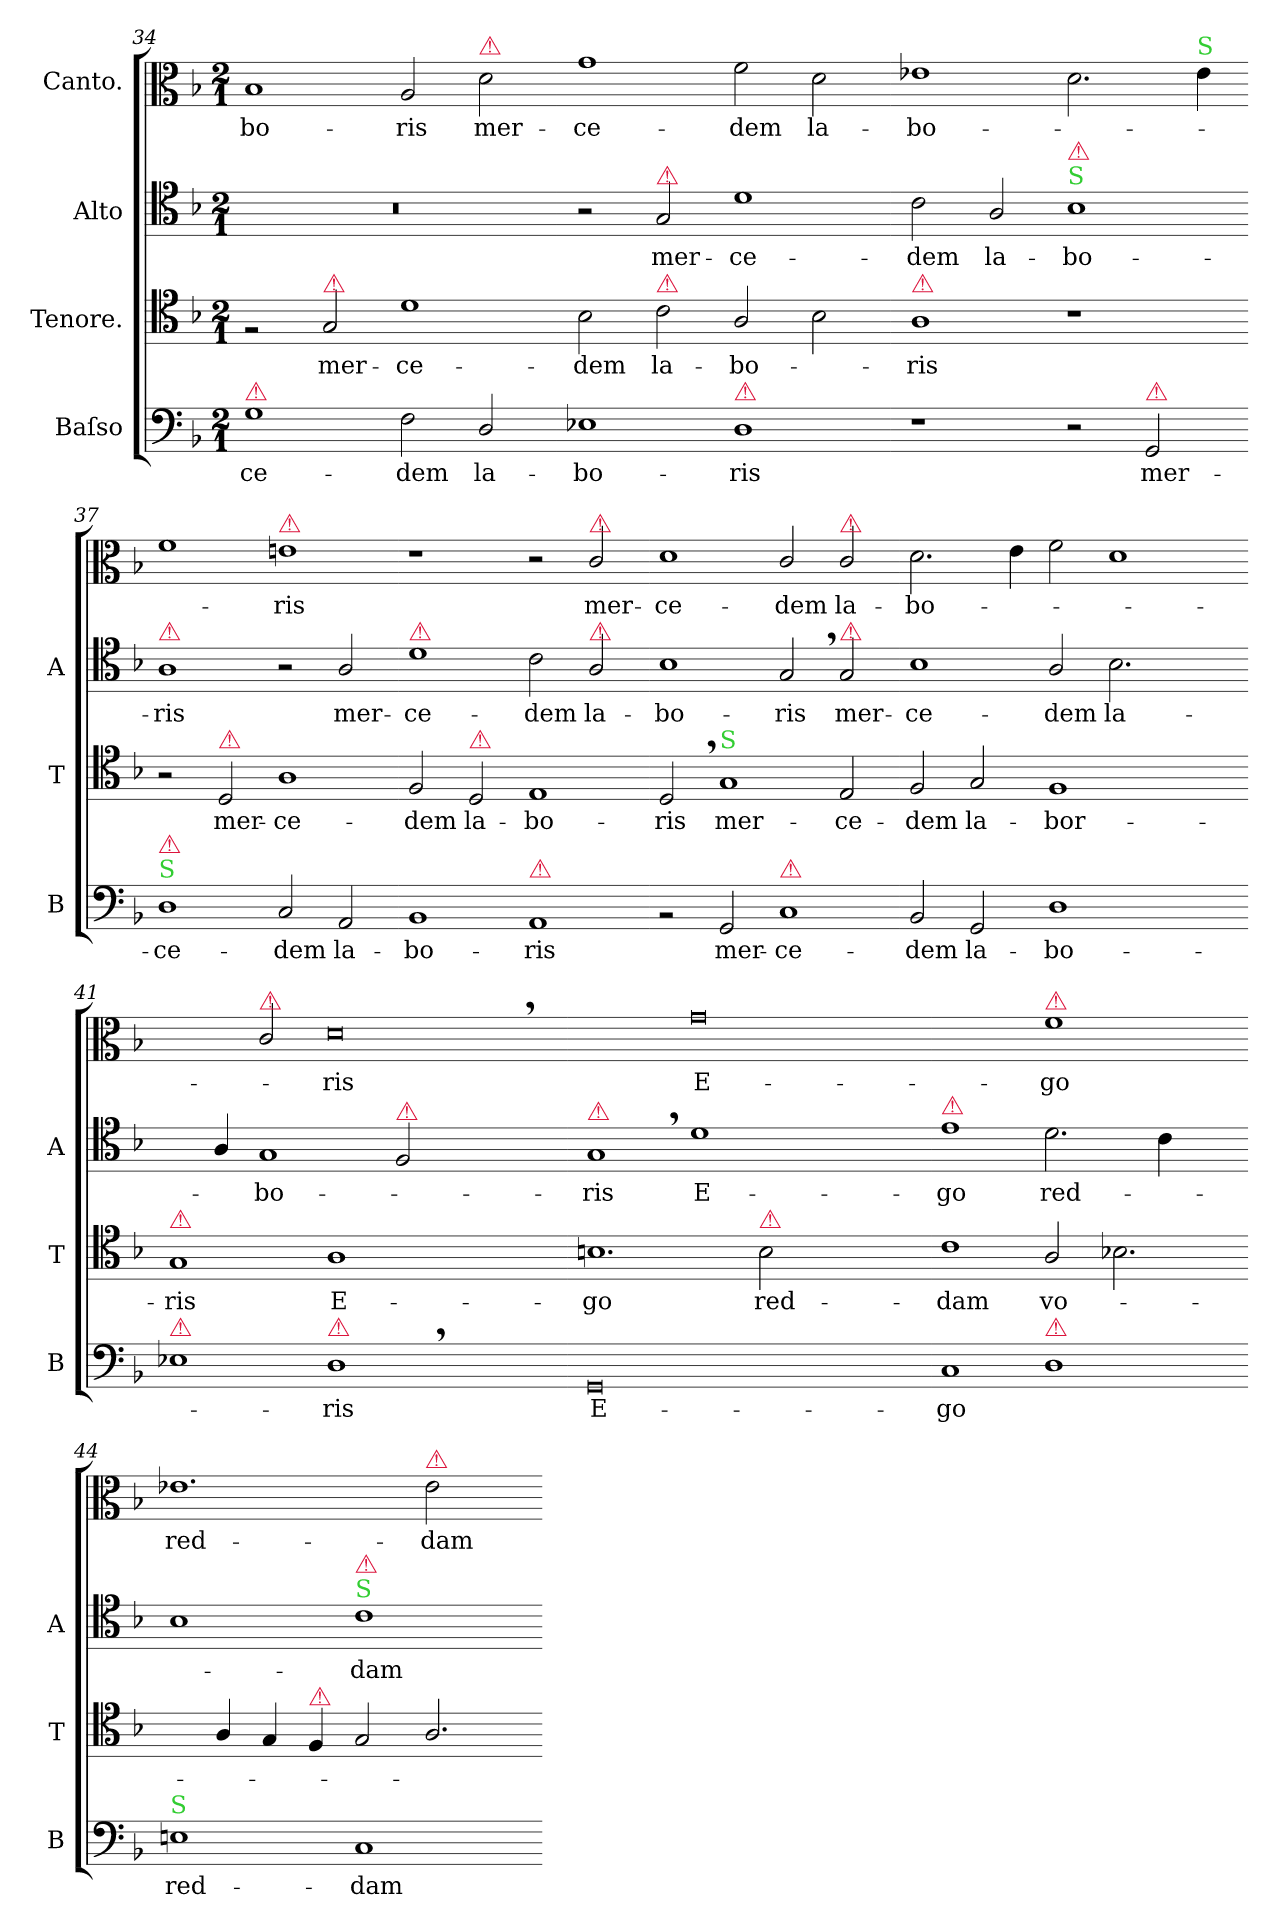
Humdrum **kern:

**kern	**text	**kern	**text	**kern	**text	**kern	**text
*part4	*part4	*part3	*part3	*part2	*part2	*part1	*part1
*staff4	*staff4	*staff3	*staff3	*staff2	*staff2	*staff1	*staff1
*I"Baſso	*	*I"Tenore.	*	*I"Alto	*	*I"Canto.	*
*I'B	*	*I'T	*	*I'A	*	*	*
*clefF4	*	*clefC4	*	*clefC4	*	*clefC3	*
*k[b-]	*	*k[b-]	*	*k[b-]	*	*k[b-]	*
*M2/1	*	*M2/1	*	*M2/1	*	*M2/1	*
=34	=34	=34	=34	=34	=34	=34	=34
!LO:TX:a:color=crimson:t=⚠	!	!	!	!	!	!	!
!	!LO:LY:i	!	!	!	!	!	!
1G	-ce-	2rF	.	0r	.	1B-	-bo-
!	!	!LO:TX:a:color=crimson:t=⚠	!	!	!	!	!
!	!	!	!LO:LY:i	!	!	!	!
.	.	2G/	mer-	.	.	.	.
!	!LO:LY:i	!	!LO:LY:i	!	!	!	!
2F\	-dem	1d	-ce-	.	.	2A/	-ris
!	!	!	!	!	!	!LO:TX:a:color=crimson:t=⚠	!
!	!LO:LY:i	!	!	!	!	!	!LO:LY:i
2D/	la-	.	.	.	.	2d\	mer-
=35-	=35-	=35-	=35-	=35-	=35-	=35-	=35-
!	!LO:LY:i	!	!LO:LY:i	!	!	!	!LO:LY:i
1E-X	-bo-	2B-\	-dem	2r	.	1g	-ce-
!	!	!	!	!LO:TX:a:color=crimson:t=⚠	!	!	!
!	!	!LO:TX:a:color=crimson:t=⚠	!	!	!	!	!
!	!	!	!LO:LY:i	!	!LO:LY:i	!	!
.	.	2c\	la-	2G/	mer-	.	.
!LO:TX:a:color=crimson:t=⚠	!	!	!	!	!	!	!
!	!LO:LY:i	!	!LO:LY:i	!	!LO:LY:i	!	!LO:LY:i
1D	-ris	2A/	-bo-	1d	-ce-	2f\	-dem
!	!	!	!	!	!	!	!LO:LY:i
.	.	2B-\	.	.	.	2d\	la-
=36-	=36-	=36-	=36-	=36-	=36-	=36-	=36-
!	!	!LO:TX:a:color=crimson:t=⚠	!	!	!	!	!
!	!	!	!LO:LY:i	!	!LO:LY:i	!	!LO:LY:i
1r	.	1A	-ris	2c\	-dem	1e-X	-bo-
!	!	!	!	!	!LO:LY:i	!	!
.	.	.	.	2A/	la-	.	.
!	!	!	!	!LO:TX:a:color=limegreen:t=S	!	!	!
!	!	!	!	!LO:TX:a:color=crimson:t=⚠	!	!	!
!	!	!	!	!	!LO:LY:i	!	!
2r	.	1r	.	1B-	-bo-	2.d\	.
!LO:TX:a:color=crimson:t=⚠	!	!	!	!	!	!	!
!	!LO:LY:i	!	!	!	!	!	!
2GG/	mer-	.	.	.	.	.	.
!	!	!	!	!	!	!LO:TX:a:color=limegreen:t=S	!
.	.	.	.	.	.	4e-\	.
=37-	=37-	=37-	=37-	=37-	=37-	=37-	=37-
!	!	!	!	!LO:TX:a:color=crimson:t=⚠	!	!	!
!LO:TX:a:color=limegreen:t=S	!	!	!	!	!	!	!
!LO:TX:a:color=crimson:t=⚠	!	!	!	!	!	!	!
!	!LO:LY:i	!	!	!	!LO:LY:i	!	!
1D	-ce-	2r	.	1A	-ris	1f	.
!	!	!LO:TX:a:color=crimson:t=⚠	!	!	!	!	!
!	!	!	!LO:LY:i	!	!	!	!
.	.	2D/	mer-	.	.	.	.
!	!	!	!	!	!	!LO:TX:a:color=crimson:t=⚠	!
!	!LO:LY:i	!	!LO:LY:i	!	!	!	!LO:LY:i
2C/	-dem	1A	-ce-	2r	.	1en	-ris
!	!LO:LY:i	!	!	!	!LO:LY:i	!	!
2AA/	la-	.	.	2A/	mer-	.	.
=38-	=38-	=38-	=38-	=38-	=38-	=38-	=38-
!	!	!	!	!LO:TX:a:color=crimson:t=⚠	!	!	!
!	!LO:LY:i	!	!LO:LY:i	!	!LO:LY:i	!	!
1BB-	-bo-	2F/	-dem	1d	-ce-	1r	.
!	!	!LO:TX:a:color=crimson:t=⚠	!	!	!	!	!
!	!	!	!LO:LY:i	!	!	!	!
.	.	2D/	la-	.	.	.	.
!LO:TX:a:color=crimson:t=⚠	!	!	!	!	!	!	!
!	!LO:LY:i	!	!LO:LY:i	!	!LO:LY:i	!	!
1AA	-ris	1E	-bo-	2c\	-dem	2r	.
!	!	!	!	!	!	!LO:TX:a:color=crimson:t=⚠	!
!	!	!	!	!LO:TX:a:color=crimson:t=⚠	!	!	!
!	!	!	!	!	!LO:LY:i	!	!LO:LY:i
.	.	.	.	2A/	la-	2c/	mer-
=39-	=39-	=39-	=39-	=39-	=39-	=39-	=39-
!	!	!	!LO:LY:i	!	!LO:LY:i	!	!LO:LY:i
2rBB	.	2D,</	-ris	1B-	-bo-	1d	-ce-
!	!	!LO:TX:a:color=limegreen:t=S	!	!	!	!	!
!	!LO:LY:i	!	!LO:LY:i	!	!	!	!
2GG/	mer-	1G	mer-	.	.	.	.
!LO:TX:a:color=crimson:t=⚠	!	!	!	!	!	!	!
!	!LO:LY:i	!	!	!	!LO:LY:i	!	!LO:LY:i
1C	-ce-	.	.	2G,</	-ris	2c/	-dem
!	!	!	!	!	!	!LO:TX:a:color=crimson:t=⚠	!
!	!	!	!	!LO:TX:a:color=crimson:t=⚠	!	!	!
!	!	!	!LO:LY:i	!	!LO:LY:i	!	!LO:LY:i
.	.	2E/	-ce-	2G/	mer-	2c/	la-
=40-	=40-	=40-	=40-	=40-	=40-	=40-	=40-
!	!LO:LY:i	!	!LO:LY:i	!	!LO:LY:i	!	!LO:LY:i
2BB-/	-dem	2F/	-dem	1B-	-ce-	2.d\	-bo-
!	!LO:LY:i	!	!LO:LY:i	!	!	!	!
2GG/	la-	2G/	la-	.	.	.	.
.	.	.	.	.	.	4e\	.
!	!LO:LY:i	!	!LO:LY:i	!	!LO:LY:i	!	!
1D	-bo-	1F	-bor-	2A/	-dem	2f\	.
!	!	!	!	!	!LO:LY:i	!	!
.	.	.	.	2.B-\	la-	1d\	.
2ryy	.	2ryy	.	.	.	.	.
.	.	.	.	4ryy	.	.	.
=41-	=41-	=41-	=41-	=41-	=41-	=41-	=41-
!	!	!LO:TX:a:color=crimson:t=⚠	!	!	!	!	!
!LO:TX:a:color=crimson:t=⚠	!	!	!	!	!	!	!
!	!	!	!LO:LY:i	!	!	!	!
1E-X	.	1G	-ris	4ryy	.	2ryy	.
.	.	.	.	4A/	.	.	.
!	!	!	!	!	!	!LO:TX:a:color=crimson:t=⚠	!
!	!	!	!	!	!LO:LY:i	!	!
.	.	.	.	1G	-bo-	2c/	.
!LO:TX:a:color=crimson:t=⚠	!	!	!	!	!	!	!
!	!LO:LY:i	!	!	!	!	!	!LO:LY:i
1D,<	-ris	1A	E-	.	.	0d,<	-ris
!	!	!	!	!LO:TX:a:color=crimson:t=⚠	!	!	!
.	.	.	.	2F/	.	.	.
1ryy	.	1ryy	.	1ryy	.	.	.
=42-	=42-	=42-	=42-	=42-	=42-	=42-	=42-
!	!	!	!	!LO:TX:a:color=crimson:t=⚠	!	!	!
!	!	!	!	!	!LO:LY:i	!	!
0GG	E-	1.Bn	-go	1G,<	-ris	1ryy	.
.	.	.	.	1d	E-	0g	E-
!	!	!LO:TX:a:color=crimson:t=⚠	!	!	!	!	!
.	.	2B\	red-	.	.	.	.
1ryy	.	1ryy	.	1ryy	.	.	.
=43-	=43-	=43-	=43-	=43-	=43-	=43-	=43-
!	!	!	!	!LO:TX:a:color=crimson:t=⚠	!	!	!
1C	-go	1c	-dam	1e	-go	1ryy	.
!	!	!	!	!	!	!LO:TX:a:color=crimson:t=⚠	!
!LO:TX:a:color=crimson:t=⚠	!	!	!	!	!	!	!
1D	.	2A/	vo-	2.d\	red-	1f	-go
.	.	2.B-X\	.	.	.	.	.
.	.	.	.	4c\	.	.	.
4ryy	.	.	.	4ryy	.	4ryy	.
=44-	=44-	=44-	=44-	=44-	=44-	=44-	=44-
!LO:TX:a:color=limegreen:t=S	!	!	!	!	!	!	!
1En	red-	4ryy	.	1B-	.	1.e-X	red-
.	.	4A/	.	.	.	.	.
.	.	4G/	.	.	.	.	.
!	!	!LO:TX:a:color=crimson:t=⚠	!	!	!	!	!
.	.	4F/	.	.	.	.	.
!	!	!	!	!LO:TX:a:color=limegreen:t=S	!	!	!
!	!	!	!	!LO:TX:a:color=crimson:t=⚠	!	!	!
1C	-dam	2G/	.	1c	-dam	.	.
!	!	!	!	!	!	!LO:TX:a:color=crimson:t=⚠	!
.	.	2.A/	.	.	.	2e-\	-dam
4ryy	.	.	.	4ryy	.	4ryy	.
=-	=-	=-	=-	=-	=-	=-	=-
*-	*-	*-	*-	*-	*-	*-	*-
